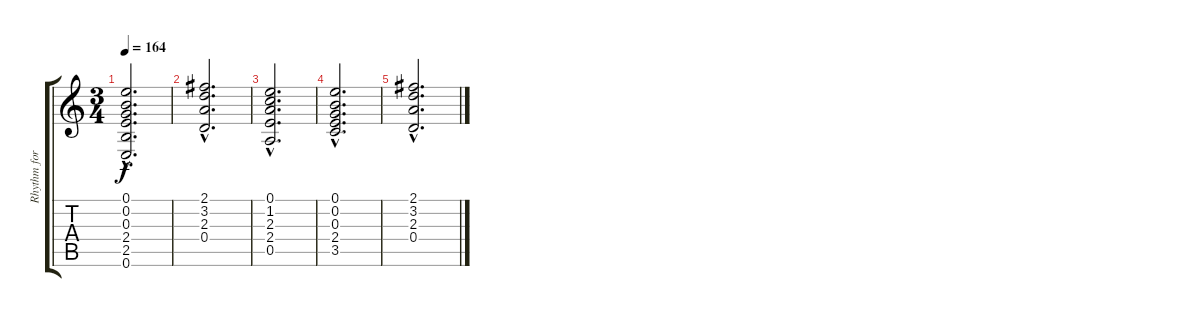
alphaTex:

\track ("Rhythm for Outro (clean)" "Rhythm for") {instrument acousticguitarnylon}
\staff {score tabs}
\tuning (E4 B3 G3 D3 A2 E2) {hide}
\ts (3 4)
\tempo 164
\clef g2
\ks c
(0.1{hac} 0.2{hac} 0.3{hac} 2.4{hac} 2.5{hac} 0.6{hac}).2{d dy f} |
(2.1{hac} 3.2{hac} 2.3{hac} 0.4{hac}).2{d} |
(0.1{hac} 1.2{hac} 2.3{hac} 2.4{hac} 0.5{hac}).2{d} |
(0.1{hac} 0.2{hac} 0.3{hac} 2.4{hac} 3.5{hac}).2{d} |
(2.1{hac} 3.2{hac} 2.3{hac} 0.4{hac}).2{d}
